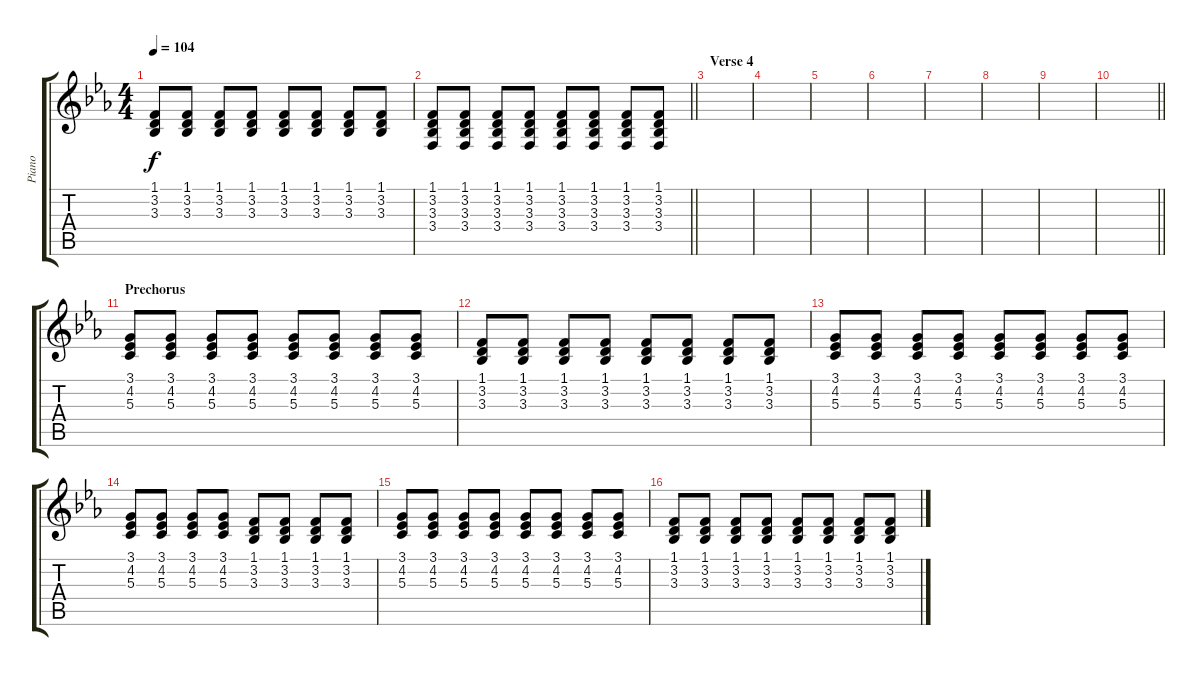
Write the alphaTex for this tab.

\track ("Piano" "Piano") {instrument brightacousticpiano}
\staff {score tabs}
\tuning (E4 B3 G3 D3 A2 E2) {hide}
\ts (4 4)
\tempo 104
\clef g2
\ks eb
(1.1 3.2 3.3).8{dy f} (1.1 3.2 3.3).8 (1.1 3.2 3.3).8 (1.1 3.2 3.3).8 (1.1 3.2 3.3).8 (1.1 3.2 3.3).8 (1.1 3.2 3.3).8 (1.1 3.2 3.3).8 |
\barLineRight lightlight
(1.1 3.2 3.3 3.4).8 (1.1 3.2 3.3 3.4).8 (1.1 3.2 3.3 3.4).8 (1.1 3.2 3.3 3.4).8 (1.1 3.2 3.3 3.4).8 (1.1 3.2 3.3 3.4).8 (1.1 3.2 3.3 3.4).8 (1.1 3.2 3.3 3.4).8 |
\section ("" "Verse 4")
|
|
|
|
|
|
|
\barLineRight lightlight
|
\section ("" "Prechorus")
(3.1 4.2 5.3).8 (3.1 4.2 5.3).8 (3.1 4.2 5.3).8 (3.1 4.2 5.3).8 (3.1 4.2 5.3).8 (3.1 4.2 5.3).8 (3.1 4.2 5.3).8 (3.1 4.2 5.3).8 |
(1.1 3.2 3.3).8 (1.1 3.2 3.3).8 (1.1 3.2 3.3).8 (1.1 3.2 3.3).8 (1.1 3.2 3.3).8 (1.1 3.2 3.3).8 (1.1 3.2 3.3).8 (1.1 3.2 3.3).8 |
(3.1 4.2 5.3).8 (3.1 4.2 5.3).8 (3.1 4.2 5.3).8 (3.1 4.2 5.3).8 (3.1 4.2 5.3).8 (3.1 4.2 5.3).8 (3.1 4.2 5.3).8 (3.1 4.2 5.3).8 |
(3.1 4.2 5.3).8 (3.1 4.2 5.3).8 (3.1 4.2 5.3).8 (3.1 4.2 5.3).8 (1.1 3.2 3.3).8 (1.1 3.2 3.3).8 (1.1 3.2 3.3).8 (1.1 3.2 3.3).8 |
(3.1 4.2 5.3).8 (3.1 4.2 5.3).8 (3.1 4.2 5.3).8 (3.1 4.2 5.3).8 (3.1 4.2 5.3).8 (3.1 4.2 5.3).8 (3.1 4.2 5.3).8 (3.1 4.2 5.3).8 |
(1.1 3.2 3.3).8 (1.1 3.2 3.3).8 (1.1 3.2 3.3).8 (1.1 3.2 3.3).8 (1.1 3.2 3.3).8 (1.1 3.2 3.3).8 (1.1 3.2 3.3).8 (1.1 3.2 3.3).8
